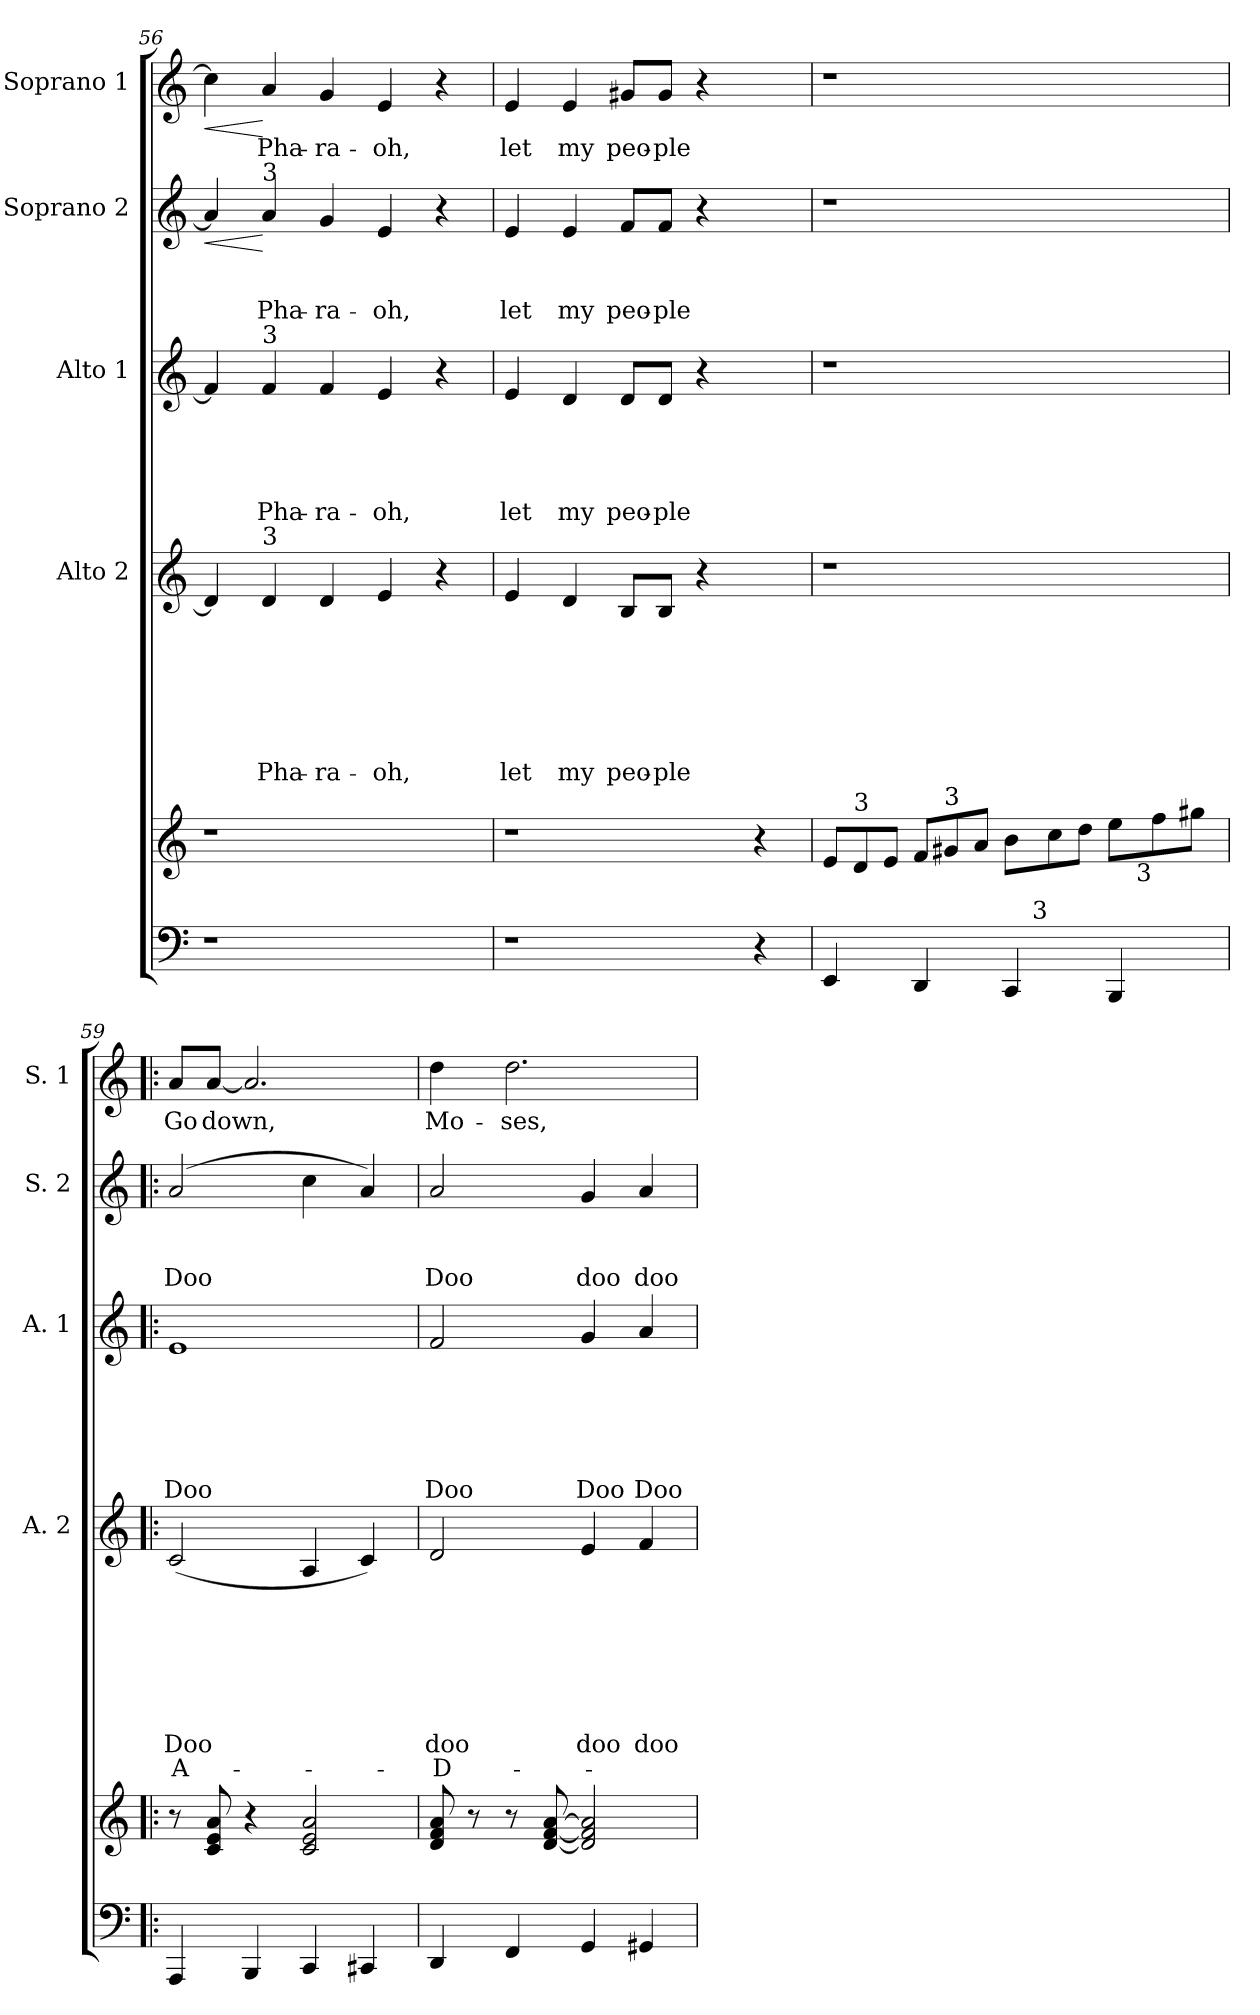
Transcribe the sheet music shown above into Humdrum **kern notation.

**kern	**kern	**kern	**text	**text	**text	**text	**text	**text	**text	**text	**kern	**text	**text	**text	**text	**text	**text	**kern	**text	**text	**text	**dynam	**kern	**text	**dynam
*part5	*part5	*part4	*part4	*part4	*part4	*part4	*part4	*part4	*part4	*part4	*part3	*part3	*part3	*part3	*part3	*part3	*part3	*part2	*part2	*part2	*part2	*part2	*part1	*part1	*part1
*staff6	*staff5	*staff4	*staff4	*staff4	*staff4	*staff4	*staff4	*staff4	*staff4	*staff4	*staff3	*staff3	*staff3	*staff3	*staff3	*staff3	*staff3	*staff2	*staff2	*staff2	*staff2	*staff2	*staff1	*staff1	*staff1
*	*	*I"Alto 2	*	*	*	*	*	*	*	*	*I"Alto 1	*	*	*	*	*	*	*I"Soprano 2	*	*	*	*	*I"Soprano 1	*	*
*	*	*I'A. 2	*	*	*	*	*	*	*	*	*I'A. 1	*	*	*	*	*	*	*I'S. 2	*	*	*	*	*I'S. 1	*	*
*clefF4	*clefG2	*clefG2	*	*	*	*	*	*	*	*	*clefG2	*	*	*	*	*	*	*clefG2	*	*	*	*	*clefG2	*	*
*k[]	*k[]	*k[]	*	*	*	*	*	*	*	*	*k[]	*	*	*	*	*	*	*k[]	*	*	*	*	*k[]	*	*
*C:	*C:	*C:	*	*	*	*	*	*	*	*	*C:	*	*	*	*	*	*	*C:	*	*	*	*	*C:	*	*
=56	=56	=56	=56	=56	=56	=56	=56	=56	=56	=56	=56	=56	=56	=56	=56	=56	=56	=56	=56	=56	=56	=56	=56	=56	=56
!	!	!	!	!	!	!	!	!	!	!	!	!	!	!	!	!	!	!	!	!	!	!LO:HP:b	!	!	!LO:HP:b
1r	1r	4d/]	.	.	.	.	.	.	.	.	4f/]	.	.	.	.	.	.	4a/]	.	.	.	<	4cc\]	.	<
!	!	!	!	!	!	!	!	!	!	!	!	!	!	!	!	!	!	!LO:TX:a:t=3	!	!	!	!	!	!	!
!	!	!	!	!	!	!	!	!	!	!	!LO:TX:a:t=3	!	!	!	!	!	!	!	!	!	!	!	!	!	!
!	!	!LO:TX:a:t=3	!	!	!	!	!	!	!	!	!	!	!	!	!	!	!	!	!	!	!	!	!	!	!
!	!	!	!	!	!	!	!	!	!LO:LY:b	!	!	!	!	!	!	!LO:LY:b	!	!	!	!	!LO:LY:b	!	!	!LO:LY:b	!
.	.	4d/	.	.	.	.	.	.	Pha-	.	4f/	.	.	.	.	Pha-	.	4a/	.	.	Pha-	[	4a/	Pha-	[
!	!	!	!	!	!	!	!	!	!LO:LY:b	!	!	!	!	!	!	!LO:LY:b	!	!	!	!	!LO:LY:b	!	!	!LO:LY:b	!
.	.	4d/	.	.	.	.	.	.	-ra-	.	4f/	.	.	.	.	-ra-	.	4g/	.	.	-ra-	.	4g/	-ra-	.
!	!	!	!	!	!	!	!	!	!LO:LY:b	!	!	!	!	!	!	!LO:LY:b	!	!	!	!	!LO:LY:b	!	!	!LO:LY:b	!
.	.	4e/	.	.	.	.	.	.	-oh,	.	4e/	.	.	.	.	-oh,	.	4e/	.	.	-oh,	.	4e/	-oh,	.
4ryy	4ryy	4r	.	.	.	.	.	.	.	.	4r	.	.	.	.	.	.	4r	.	.	.	.	4r	.	.
=57	=57	=57	=57	=57	=57	=57	=57	=57	=57	=57	=57	=57	=57	=57	=57	=57	=57	=57	=57	=57	=57	=57	=57	=57	=57
!	!	!	!	!	!	!	!	!	!LO:LY:b	!	!	!	!	!	!	!LO:LY:b	!	!	!	!	!LO:LY:b	!	!	!LO:LY:b	!
1r	1r	4e/	.	.	.	.	.	.	let	.	4e/	.	.	.	.	let	.	4e/	.	.	let	.	4e/	let	.
!	!	!	!	!	!	!	!	!	!LO:LY:b	!	!	!	!	!	!	!LO:LY:b	!	!	!	!	!LO:LY:b	!	!	!LO:LY:b	!
.	.	4d/	.	.	.	.	.	.	my	.	4d/	.	.	.	.	my	.	4e/	.	.	my	.	4e/	my	.
!	!	!	!	!	!	!	!	!	!LO:LY:b	!	!	!	!	!	!	!LO:LY:b	!	!	!	!	!LO:LY:b	!	!	!LO:LY:b	!
.	.	8B/L	.	.	.	.	.	.	peo-	.	8d/L	.	.	.	.	peo-	.	8f/L	.	.	peo-	.	8g#X/L	peo-	.
!	!	!	!	!	!	!	!	!	!LO:LY:b:rj	!	!	!	!	!	!	!LO:LY:b:rj	!	!	!	!	!LO:LY:b:rj	!	!	!LO:LY:b:rj	!
.	.	8B/J	.	.	.	.	.	.	-ple	.	8d/J	.	.	.	.	-ple	.	8f/J	.	.	-ple	.	8g#/J	-ple	.
.	.	4r	.	.	.	.	.	.	.	.	4r	.	.	.	.	.	.	4r	.	.	.	.	4r	.	.
4r	4r	4ryy	.	.	.	.	.	.	.	.	4ryy	.	.	.	.	.	.	4ryy	.	.	.	.	4ryy	.	.
=58	=58	=58	=58	=58	=58	=58	=58	=58	=58	=58	=58	=58	=58	=58	=58	=58	=58	=58	=58	=58	=58	=58	=58	=58	=58
*	*Xtuplet	*	*	*	*	*	*	*	*	*	*	*	*	*	*	*	*	*	*	*	*	*	*	*	*
*^	*^	*	*	*	*	*	*	*	*	*	*	*	*	*	*	*	*	*	*	*	*	*	*	*	*
4EE/	3ryy	12e/L	3%2ryy	1r	.	.	.	.	.	.	.	.	1r	.	.	.	.	.	.	1r	.	.	.	.	1r	.	.
!	!	!LO:TX:a:t=3	!	!	!	!	!	!	!	!	!	!	!	!	!	!	!	!	!	!	!	!	!	!	!	!	!
.	.	12d/	.	.	.	.	.	.	.	.	.	.	.	.	.	.	.	.	.	.	.	.	.	.	.	.	.
.	.	12e/J	.	.	.	.	.	.	.	.	.	.	.	.	.	.	.	.	.	.	.	.	.	.	.	.	.
4DD/	.	12f/L	.	.	.	.	.	.	.	.	.	.	.	.	.	.	.	.	.	.	.	.	.	.	.	.	.
!	!	!LO:TX:a:t=3	!	!	!	!	!	!	!	!	!	!	!	!	!	!	!	!	!	!	!	!	!	!	!	!	!
.	6ryy	12g#X/	.	.	.	.	.	.	.	.	.	.	.	.	.	.	.	.	.	.	.	.	.	.	.	.	.
.	.	12a/J	.	.	.	.	.	.	.	.	.	.	.	.	.	.	.	.	.	.	.	.	.	.	.	.	.
4CC/	24ryy	12b\L	.	.	.	.	.	.	.	.	.	.	.	.	.	.	.	.	.	.	.	.	.	.	.	.	.
.	96ryy	.	.	.	.	.	.	.	.	.	.	.	.	.	.	.	.	.	.	.	.	.	.	.	.	.	.
!	!LO:TX:a:t=3	!	!	!	!	!	!	!	!	!	!	!	!	!	!	!	!	!	!	!	!	!	!	!	!	!	!
.	3ryy	.	.	.	.	.	.	.	.	.	.	.	.	.	.	.	.	.	.	.	.	.	.	.	.	.	.
.	.	12cc\	.	.	.	.	.	.	.	.	.	.	.	.	.	.	.	.	.	.	.	.	.	.	.	.	.
.	.	12dd\J	12ryy	.	.	.	.	.	.	.	.	.	.	.	.	.	.	.	.	.	.	.	.	.	.	.	.
4BBB/	.	12ee\L	24ryy	.	.	.	.	.	.	.	.	.	.	.	.	.	.	.	.	.	.	.	.	.	.	.	.
.	.	.	96ryy	.	.	.	.	.	.	.	.	.	.	.	.	.	.	.	.	.	.	.	.	.	.	.	.
!	!	!	!LO:TX:b:t=3	!	!	!	!	!	!	!	!	!	!	!	!	!	!	!	!	!	!	!	!	!	!	!	!
.	.	.	6ryy	.	.	.	.	.	.	.	.	.	.	.	.	.	.	.	.	.	.	.	.	.	.	.	.
.	.	12ff\	.	.	.	.	.	.	.	.	.	.	.	.	.	.	.	.	.	.	.	.	.	.	.	.	.
.	12ryy	.	.	.	.	.	.	.	.	.	.	.	.	.	.	.	.	.	.	.	.	.	.	.	.	.	.
.	.	12gg#X\J	.	.	.	.	.	.	.	.	.	.	.	.	.	.	.	.	.	.	.	.	.	.	.	.	.
.	48.ryy	.	48.ryy	.	.	.	.	.	.	.	.	.	.	.	.	.	.	.	.	.	.	.	.	.	.	.	.
!!LO:LB:g=z
=59!|:	=59!|:	=59!|:	=59!|:	=59!|:	=59!|:	=59!|:	=59!|:	=59!|:	=59!|:	=59!|:	=59!|:	=59!|:	=59!|:	=59!|:	=59!|:	=59!|:	=59!|:	=59!|:	=59!|:	=59!|:	=59!|:	=59!|:	=59!|:	=59!|:	=59!|:	=59!|:	=59!|:
!	!	!	!	!	!	!	!	!	!	!	!LO:LY:b	!LO:LY:b	!	!	!	!	!	!	!LO:LY:b	!	!	!	!LO:LY:b	!	!	!LO:LY:b	!
*v	*v	*	*	*	*	*	*	*	*	*	*	*	*	*	*	*	*	*	*	*	*	*	*	*	*	*	*
*	*v	*v	*	*	*	*	*	*	*	*	*	*	*	*	*	*	*	*	*	*	*	*	*	*	*	*
4AAA/	8r	(<2c/	.	.	.	.	.	.	Doo	A-	1e	.	.	.	.	.	Doo	(2a/	.	.	Doo	.	8a/L	Go	.
!	!	!	!	!	!	!	!	!	!	!	!	!	!	!	!	!	!	!	!	!	!	!	!	!LO:LY:b	!
.	8c/ 8e/ 8a/	.	.	.	.	.	.	.	.	.	.	.	.	.	.	.	.	.	.	.	.	.	[<8a/J	down,	.
4BBB/	4r	.	.	.	.	.	.	.	.	.	.	.	.	.	.	.	.	.	.	.	.	.	2.a/]	.	.
4CC/	2c/ 2e/ 2a/	4A/	.	.	.	.	.	.	.	.	.	.	.	.	.	.	.	4cc\	.	.	.	.	.	.	.
4CC#X/	.	4c/)	.	.	.	.	.	.	.	.	.	.	.	.	.	.	.	4a/)	.	.	.	.	.	.	.
=60	=60	=60	=60	=60	=60	=60	=60	=60	=60	=60	=60	=60	=60	=60	=60	=60	=60	=60	=60	=60	=60	=60	=60	=60	=60
!	!	!	!	!	!	!	!	!	!LO:LY:b	!LO:LY:b	!	!	!	!	!	!	!LO:LY:b	!	!	!	!LO:LY:b	!	!	!LO:LY:b	!
4DD/	8d/ 8f/ 8a/	2d/	.	.	.	.	.	.	doo	-D-	2f/	.	.	.	.	.	Doo	2a/	.	.	Doo	.	4dd\	Mo-	.
.	8r	.	.	.	.	.	.	.	.	.	.	.	.	.	.	.	.	.	.	.	.	.	.	.	.
!	!	!	!	!	!	!	!	!	!	!	!	!	!	!	!	!	!	!	!	!	!	!	!	!LO:LY:b	!
4FF/	8r	.	.	.	.	.	.	.	.	.	.	.	.	.	.	.	.	.	.	.	.	.	2.dd\	-ses,	.
.	[<8d/ [<8f/ [>8a/	.	.	.	.	.	.	.	.	.	.	.	.	.	.	.	.	.	.	.	.	.	.	.	.
!	!	!	!	!	!	!	!	!	!LO:LY:b	!	!	!	!	!	!	!	!LO:LY:b	!	!	!	!LO:LY:b	!	!	!	!
4GG/	2d/] 2f/] 2a/]	4e/	.	.	.	.	.	.	doo	.	4g/	.	.	.	.	.	Doo	4g/	.	.	doo	.	.	.	.
!	!	!	!	!	!	!	!	!	!LO:LY:b	!	!	!	!	!	!	!	!LO:LY:b	!	!	!	!LO:LY:b	!	!	!	!
4GG#X/	.	4f/	.	.	.	.	.	.	doo	.	4a/	.	.	.	.	.	Doo	4a/	.	.	doo	.	.	.	.
=	=	=	=	=	=	=	=	=	=	=	=	=	=	=	=	=	=	=	=	=	=	=	=	=	=
*-	*-	*-	*-	*-	*-	*-	*-	*-	*-	*-	*-	*-	*-	*-	*-	*-	*-	*-	*-	*-	*-	*-	*-	*-	*-
